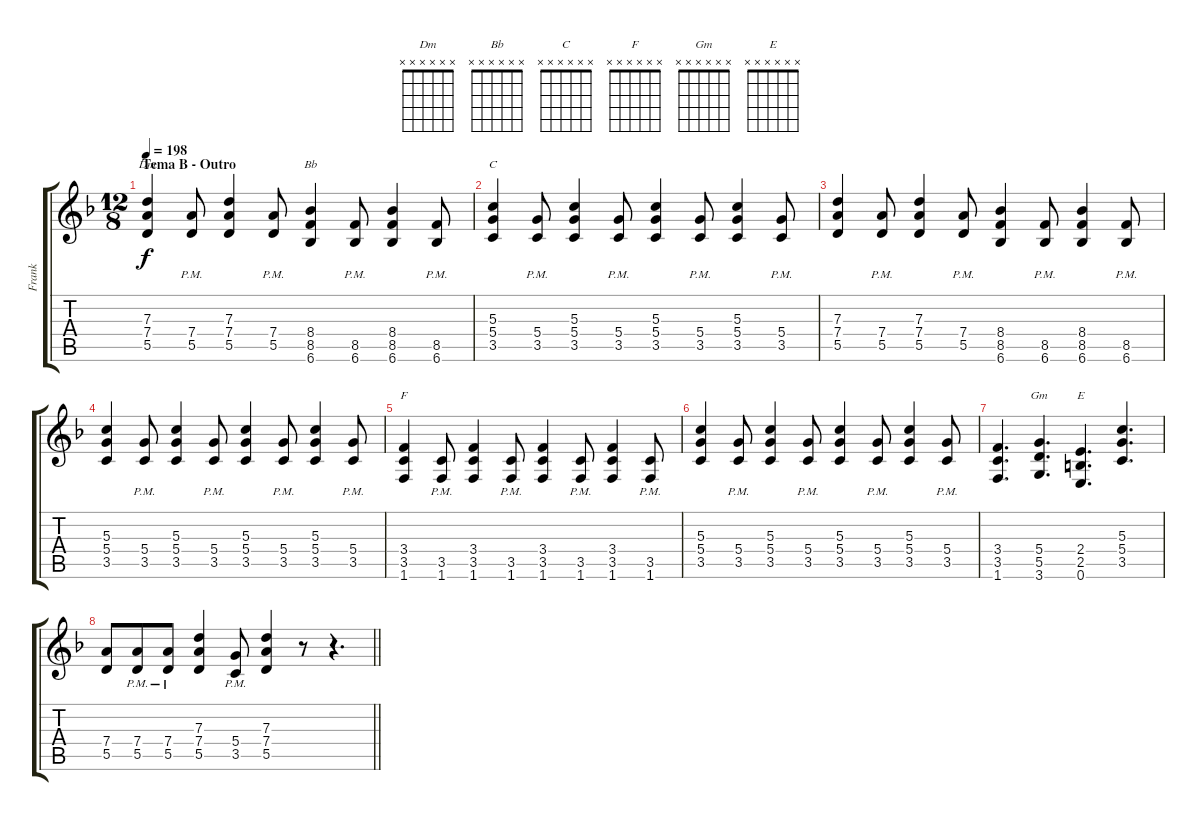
\track ("Frank" "Frank") {instrument distortionguitar}
\staff {score tabs}
\tuning (E4 B3 G3 D3 A2 E2) {hide}
\chord ("Dm" x x x x x x)
\chord ("Bb" x x x x x x)
\chord ("C" x x x x x x)
\chord ("F" x x x x x x)
\chord ("Gm" x x x x x x)
\chord ("E" x x x x x x)
\ts (12 8)
\section ("" "Tema B - Outro")
\tempo 198
\clef g2
\ks dminor
(7.3 7.4 5.5).4{ch "Dm" dy f} (7.4{pm} 5.5{pm}).8 (7.3 7.4 5.5).4 (7.4{pm} 5.5{pm}).8 (8.4 8.5 6.6).4{ch "Bb"} (8.5{pm} 6.6{pm}).8 (8.4 8.5 6.6).4 (8.5{pm} 6.6{pm}).8 |
(5.3 5.4 3.5).4{ch "C"} (5.4{pm} 3.5{pm}).8 (5.3 5.4 3.5).4 (5.4{pm} 3.5{pm}).8 (5.3 5.4 3.5).4 (5.4{pm} 3.5{pm}).8 (5.3 5.4 3.5).4 (5.4{pm} 3.5{pm}).8 |
(7.3 7.4 5.5).4 (7.4{pm} 5.5{pm}).8 (7.3 7.4 5.5).4 (7.4{pm} 5.5{pm}).8 (8.4 8.5 6.6).4 (8.5{pm} 6.6{pm}).8 (8.4 8.5 6.6).4 (8.5{pm} 6.6{pm}).8 |
(5.3 5.4 3.5).4 (5.4{pm} 3.5{pm}).8 (5.3 5.4 3.5).4 (5.4{pm} 3.5{pm}).8 (5.3 5.4 3.5).4 (5.4{pm} 3.5{pm}).8 (5.3 5.4 3.5).4 (5.4{pm} 3.5{pm}).8 |
(3.4 3.5 1.6).4{ch "F"} (3.5{pm} 1.6{pm}).8 (3.4 3.5 1.6).4 (3.5{pm} 1.6{pm}).8 (3.4 3.5 1.6).4 (3.5{pm} 1.6{pm}).8 (3.4 3.5 1.6).4 (3.5{pm} 1.6{pm}).8 |
(5.3 5.4 3.5).4 (5.4{pm} 3.5{pm}).8 (5.3 5.4 3.5).4 (5.4{pm} 3.5{pm}).8 (5.3 5.4 3.5).4 (5.4{pm} 3.5{pm}).8 (5.3 5.4 3.5).4 (5.4{pm} 3.5{pm}).8 |
(3.4 3.5 1.6).4{d} (5.4 5.5 3.6).4{d ch "Gm"} (2.4 2.5 0.6).4{d ch "E"} (5.3 5.4 3.5).4{d} |
\barLineRight lightlight
(7.4 5.5).8 (7.4{pm} 5.5{pm}).8 (7.4{pm} 5.5{pm}).8 (7.3 7.4 5.5).4 (5.4{pm} 3.5{pm}).8 (7.3 7.4 5.5).4 r.8 r.4{d}
